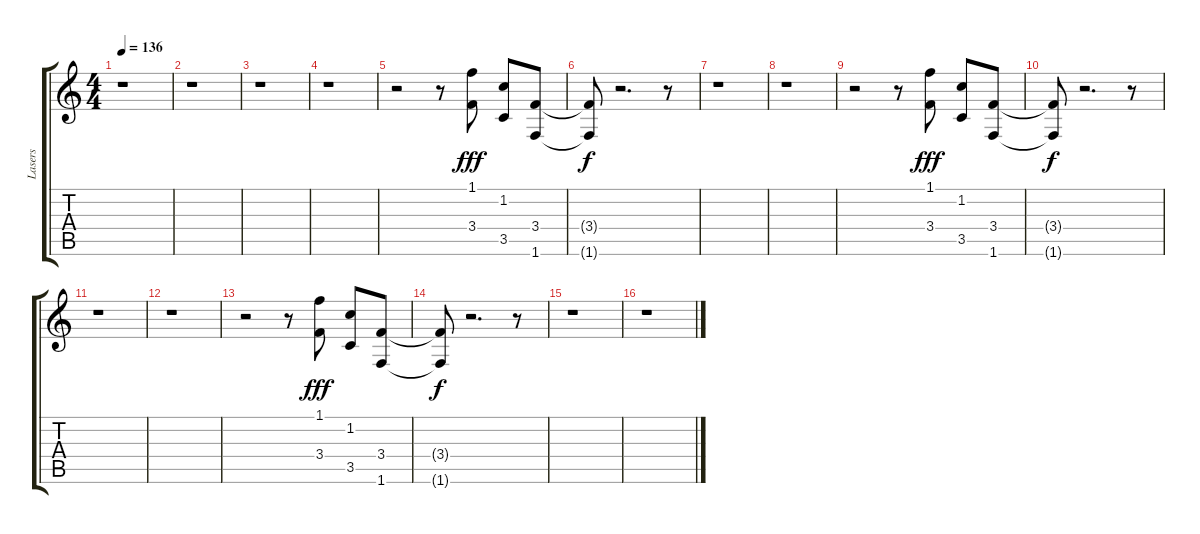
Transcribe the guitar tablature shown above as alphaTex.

\track ("Lasers" "Lasers") {instrument synthbass1}
\staff {score tabs}
\tuning (E4 B3 G3 D3 A2 E2) {hide}
\ts (4 4)
\tempo 136
\clef g2
\ks c
r.1{dy f} |
r.1 |
r.1 |
r.1 |
r.2 r.8 (1.1 3.4).8{dy fff} (1.2 3.5).8 (3.4 1.6).8 |
(3.4{t} 1.6{t}).8{dy f} r.2{d} r.8 |
r.1 |
r.1 |
r.2 r.8 (1.1 3.4).8{dy fff} (1.2 3.5).8 (3.4 1.6).8 |
(3.4{t} 1.6{t}).8{dy f} r.2{d} r.8 |
r.1 |
r.1 |
r.2 r.8 (1.1 3.4).8{dy fff} (1.2 3.5).8 (3.4 1.6).8 |
(3.4{t} 1.6{t}).8{dy f} r.2{d} r.8 |
r.1 |
r.1
